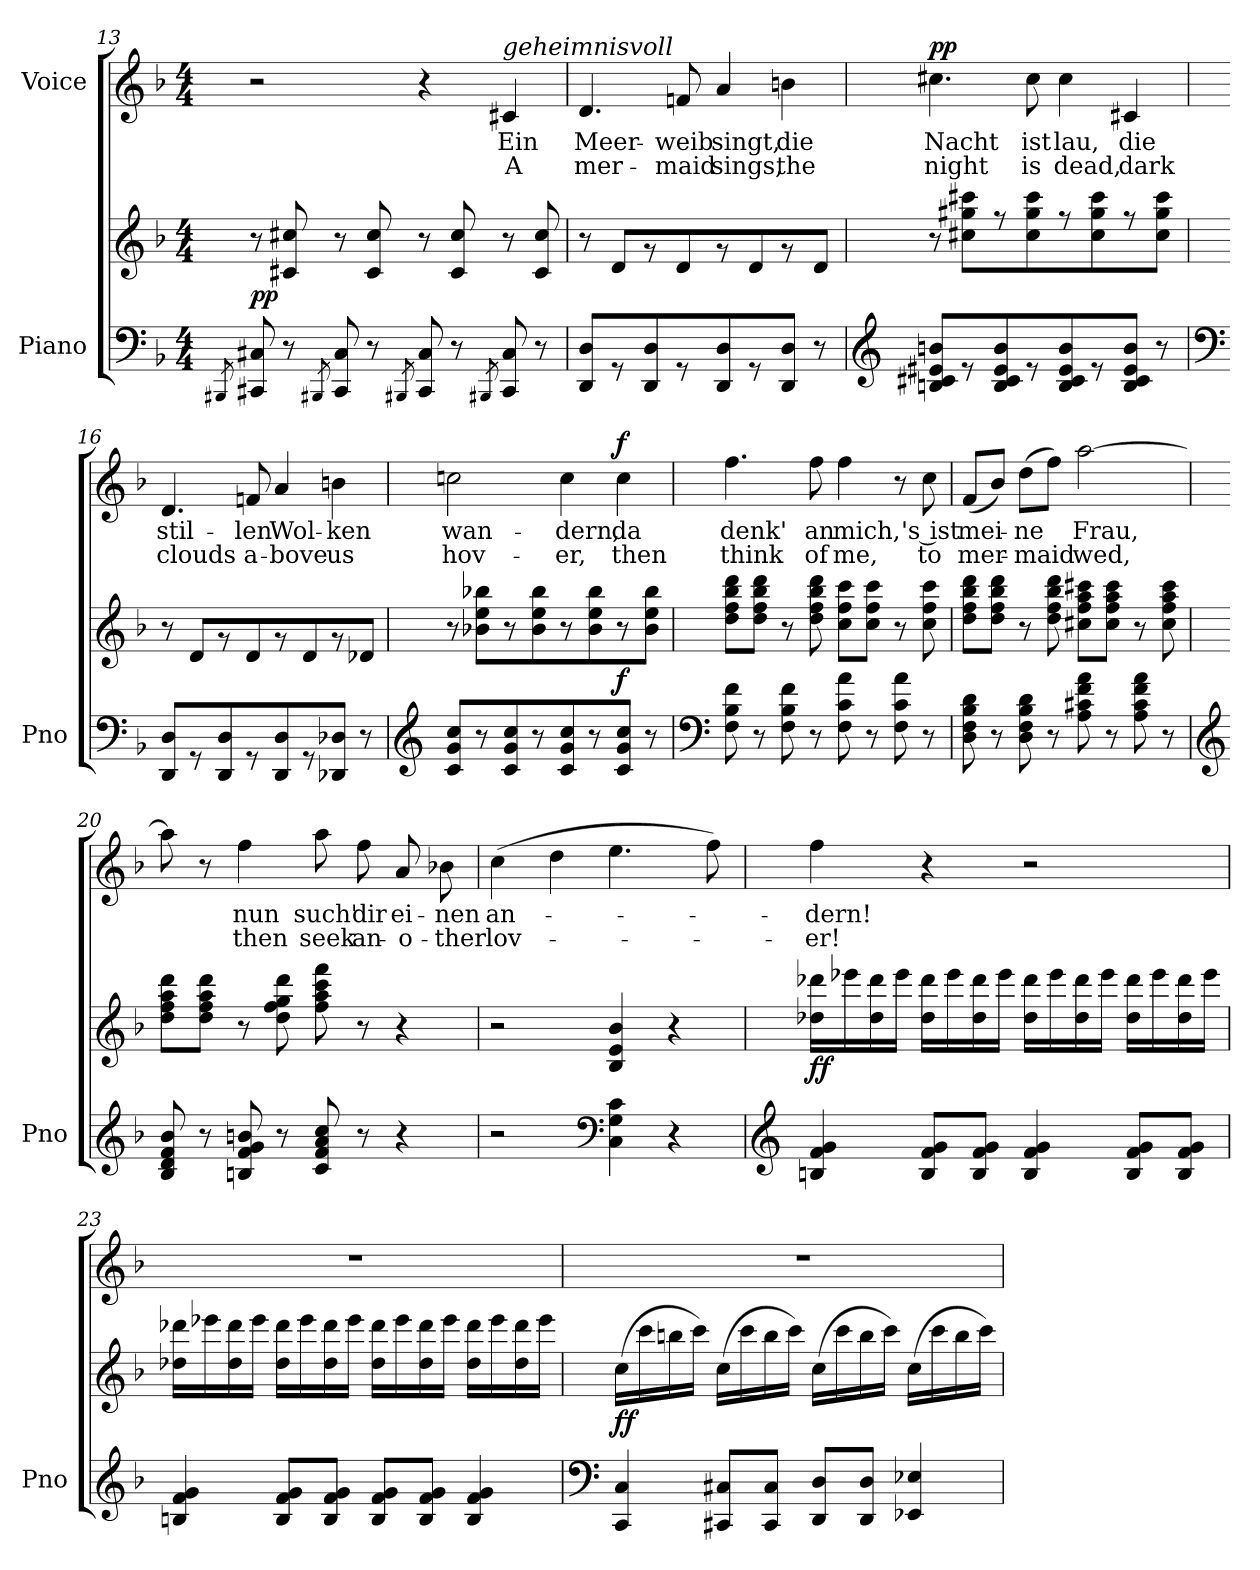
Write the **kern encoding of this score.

**kern	**kern	**dynam	**kern	**text	**text	**dynam
*part2	*part2	*part2	*part1	*part1	*part1	*part1
*staff3	*staff2	*staff2/3	*staff1	*staff1	*staff1	*staff1
*I"Piano	*	*	*I"Voice	*	*	*
*I'Pno	*	*	*	*	*	*
*clefF4	*clefG2	*	*clefG2	*	*	*
*k[b-]	*k[b-]	*	*k[b-]	*	*	*
*M4/4	*M4/4	*	*M4/4	*	*	*
=13	=13	=13	=13	=13	=13	=13
8qBBB#X/	.	.	.	.	.	.
!	!	!LO:DY:b	!	!	!	!
8CC#X/ 8C#X/	8r	pp	2r	.	.	.
8r	8c#X/ 8cc#X/	.	.	.	.	.
8qBBB#X/	.	.	.	.	.	.
8CC#/ 8C#/	8r	.	.	.	.	.
8r	8c#/ 8cc#/	.	.	.	.	.
*	*	*	*MM130	*	*	*
8qBBB#X/	.	.	.	.	.	.
8CC#/ 8C#/	8r	.	4r	.	.	.
8r	8c#/ 8cc#/	.	.	.	.	.
8qBBB#X/	.	.	.	.	.	.
!	!	!	!LO:TX:a:i:t=geheimnisvoll	!	!	!
!	!	!	!	!LO:LY:b	!LO:LY:b	!
8CC#/ 8C#/	8r	.	4c#X/	Ein	A	.
8r	8c#/ 8cc#/	.	.	.	.	.
=14	=14	=14	=14	=14	=14	=14
*	*	*	*MM120	*	*	*
!	!	!	!	!LO:LY:b	!LO:LY:b	!
8DD/ 8D/L	8r	.	4.d/	Meer-	mer-	.
8r	8d/L	.	.	.	.	.
8DD/ 8D/	8rg	.	.	.	.	.
!	!	!	!	!LO:LY:b	!LO:LY:b	!
8r	8d/	.	8fn/	-weib	-maid	.
!	!	!	!	!LO:LY:b	!LO:LY:b	!
8DD/ 8D/	8rg	.	4a/	singt,	sings,	.
8r	8d/	.	.	.	.	.
!	!	!	!	!LO:LY:b	!LO:LY:b	!
8DD/ 8D/J	8rg	.	4bn\	die	the	.
8r	8d/J	.	.	.	.	.
!!LO:LB:g=z
=15	=15	=15	=15	=15	=15	=15
*clefG2	*	*	*	*	*	*
!	!	!	!	!LO:LY:b	!LO:LY:b	!LO:DY:a
8Bn/ 8c#X/ 8e#X/ 8bn/L	8r	.	4.cc#X\	Nacht	night	pp
8r	8cc#X\ 8gg#X\ 8ccc#X\L	.	.	.	.	.
8B/ 8c#/ 8e#/ 8b/	8r	.	.	.	.	.
!	!	!	!	!LO:LY:b	!LO:LY:b	!
8r	8cc#\ 8gg#\ 8ccc#\	.	8cc#\	ist	is	.
!	!	!	!	!LO:LY:b	!LO:LY:b	!
8B/ 8c#/ 8e#/ 8b/	8r	.	4cc#\	lau,	dead,	.
8r	8cc#\ 8gg#\ 8ccc#\	.	.	.	.	.
!	!	!	!	!LO:LY:b	!LO:LY:b	!
8B/ 8c#/ 8e#/ 8b/J	8r	.	4c#X/	die	dark	.
8r	8cc#\ 8gg#\ 8ccc#\J	.	.	.	.	.
=16	=16	=16	=16	=16	=16	=16
*clefF4	*	*	*	*	*	*
!	!	!	!	!LO:LY:b	!LO:LY:b	!
8DD/ 8D/L	8r	.	4.d/	stil-	clouds	.
8r	8d/L	.	.	.	.	.
8DD/ 8D/	8rg	.	.	.	.	.
!	!	!	!	!LO:LY:b	!LO:LY:b	!
8r	8d/	.	8fn/	-len	a-	.
!	!	!	!	!LO:LY:b	!LO:LY:b	!
8DD/ 8D/	8rg	.	4a/	Wol-	-bove	.
8r	8d/	.	.	.	.	.
!	!	!	!	!LO:LY:b	!LO:LY:b	!
8DD-X/ 8D-X/J	8rg	.	4bn\	-ken	us	.
8r	8d-X/J	.	.	.	.	.
=17	=17	=17	=17	=17	=17	=17
*clefG2	*	*	*	*	*	*
!	!	!	!	!LO:LY:b	!LO:LY:b	!
8c/ 8g/ 8cc/L	8r	.	2ccn\	wan-	hov-	.
8r	8b-X\ 8ee\ 8bb-X\L	.	.	.	.	.
8c/ 8g/ 8cc/	8r	.	.	.	.	.
8r	8b-\ 8ee\ 8bb-\	.	.	.	.	.
!	!	!	!	!LO:LY:b	!LO:LY:b	!
8c/ 8g/ 8cc/	8r	.	4cc\	-dern,	-er,	.
8r	8b-\ 8ee\ 8bb-\	.	.	.	.	.
!	!	!LO:DY:b	!	!LO:LY:b	!LO:LY:b	!LO:DY:a
8c/ 8g/ 8cc/J	8r	f	4cc\	da	then	f
8r	8b-\ 8ee\ 8bb-\J	.	.	.	.	.
!!LO:LB:g=z
=18	=18	=18	=18	=18	=18	=18
*clefF4	*	*	*	*	*	*
!	!	!	!	!LO:LY:b	!LO:LY:b	!
8F\ 8B-\ 8f\	8dd\ 8ff\ 8bb-\ 8ddd\L	.	4.ff\	denk'	think	.
8r	8dd\ 8ff\ 8bb-\ 8ddd\J	.	.	.	.	.
8F\ 8B-\ 8f\	8r	.	.	.	.	.
!	!	!	!	!LO:LY:b	!LO:LY:b	!
8r	8dd\ 8ff\ 8bb-\ 8ddd\	.	8ff\	an	of	.
!	!	!	!	!LO:LY:b	!LO:LY:b	!
8F\ 8c\ 8a\	8cc\ 8ff\ 8ccc\L	.	4ff\	mich,	me,	.
8r	8cc\ 8ff\ 8ccc\J	.	.	.	.	.
8F\ 8c\ 8a\	8r	.	8r	.	.	.
!	!	!	!	!LO:LY:b	!LO:LY:b	!
8r	8cc\ 8ff\ 8ccc\	.	8cc\	's ist	to	.
=19	=19	=19	=19	=19	=19	=19
!	!	!	!	!LO:LY:b	!LO:LY:b	!
8D\ 8F\ 8B-\ 8d\	8dd\ 8ff\ 8bb-\ 8ddd\L	.	(8f/L	mei-	mer-	.
8r	8dd\ 8ff\ 8bb-\ 8ddd\J	.	8b-/J)	.	.	.
!	!	!	!	!LO:LY:b	!LO:LY:b	!
8D\ 8F\ 8B-\ 8d\	8r	.	(8dd\L	-ne	-maid	.
8r	8dd\ 8ff\ 8bb-\ 8ddd\	.	8ff\J)	.	.	.
!	!	!	!	!LO:LY:b	!LO:LY:b	!
8A\ 8c#X\ 8f\ 8a\	8cc#X\ 8ff\ 8aa\ 8ccc#X\L	.	[2aa\	Frau,	wed,	.
8r	8cc#\ 8ff\ 8aa\ 8ccc#\J	.	.	.	.	.
8A\ 8c#\ 8f\ 8a\	8r	.	.	.	.	.
8r	8cc#\ 8ff\ 8aa\ 8ccc#\	.	.	.	.	.
=20	=20	=20	=20	=20	=20	=20
*clefG2	*	*	*	*	*	*
8B-/ 8d/ 8f/ 8b-/	8dd\ 8ff\ 8aa\ 8ddd\L	.	8aa\]	.	.	.
8r	8dd\ 8ff\ 8aa\ 8ddd\J	.	8r	.	.	.
*	*	*	*MM120	*	*	*
!	!	!	!	!LO:LY:b	!LO:LY:b	!
8Bn/ 8f/ 8g/ 8bn/	8r	.	4ff\	nun	then	.
8r	8dd\ 8ff\ 8gg\ 8ddd\	.	.	.	.	.
*	*	*	*MM110	*	*	*
!	!	!	!	!LO:LY:b	!LO:LY:b	!
8c/ 8f/ 8a/ 8cc/	8ff\ 8aa\ 8ccc\ 8fff\	.	8aa\	such'	seek	.
!	!	!	!	!LO:LY:b	!LO:LY:b	!
8r	8r	.	8ff\	dir	an-	.
!	!	!	!	!LO:LY:b	!LO:LY:b	!
4r	4r	.	8a/	ei-	-o-	.
!	!	!	!	!LO:LY:b	!LO:LY:b	!
.	.	.	8b-X\	-nen	-ther	.
=21	=21	=21	=21	=21	=21	=21
*	*	*	*MM100	*	*	*
!	!	!	!	!LO:LY:b	!LO:LY:b	!
2r	2r	.	(4cc\	an-	lov-	.
.	.	.	4dd\	.	.	.
*clefF4	*	*	*	*	*	*
*	*	*	*MM90	*	*	*
4C\ 4G\ 4c\	4B-/ 4e/ 4b-/	.	4.ee\	.	.	.
4r	4r	.	.	.	.	.
.	.	.	8ff\)	.	.	.
!!LO:PB:g=z
=22	=22	=22	=22	=22	=22	=22
*clefG2	*	*	*	*	*	*
*	*	*	*MM120	*	*	*
!	!	!LO:DY:b	!	!LO:LY:b	!LO:LY:b	!
4Bn/ 4f/ 4g/	16dd-X\ 16ddd-X\LL	ff	4ff\	dern!	er!	.
.	16eee-X\	.	.	.	.	.
.	16dd-\ 16ddd-\	.	.	.	.	.
.	16eee-\JJ	.	.	.	.	.
*	*	*	*MM130	*	*	*
8B/ 8f/ 8g/L	16dd-\ 16ddd-\LL	.	4r	.	.	.
.	16eee-\	.	.	.	.	.
8B/ 8f/ 8g/J	16dd-\ 16ddd-\	.	.	.	.	.
.	16eee-\JJ	.	.	.	.	.
*	*	*	*MM140	*	*	*
4B/ 4f/ 4g/	16dd-\ 16ddd-\LL	.	2r	.	.	.
.	16eee-\	.	.	.	.	.
.	16dd-\ 16ddd-\	.	.	.	.	.
.	16eee-\JJ	.	.	.	.	.
8B/ 8f/ 8g/L	16dd-\ 16ddd-\LL	.	.	.	.	.
.	16eee-\	.	.	.	.	.
8B/ 8f/ 8g/J	16dd-\ 16ddd-\	.	.	.	.	.
.	16eee-\JJ	.	.	.	.	.
=23	=23	=23	=23	=23	=23	=23
4Bn/ 4f/ 4g/	16dd-X\ 16ddd-X\LL	.	1r	.	.	.
.	16eee-X\	.	.	.	.	.
.	16dd-\ 16ddd-\	.	.	.	.	.
.	16eee-\JJ	.	.	.	.	.
8B/ 8f/ 8g/L	16dd-\ 16ddd-\LL	.	.	.	.	.
.	16eee-\	.	.	.	.	.
8B/ 8f/ 8g/J	16dd-\ 16ddd-\	.	.	.	.	.
.	16eee-\JJ	.	.	.	.	.
8B/ 8f/ 8g/L	16dd-\ 16ddd-\LL	.	.	.	.	.
.	16eee-\	.	.	.	.	.
8B/ 8f/ 8g/J	16dd-\ 16ddd-\	.	.	.	.	.
.	16eee-\JJ	.	.	.	.	.
4B/ 4f/ 4g/	16dd-\ 16ddd-\LL	.	.	.	.	.
.	16eee-\	.	.	.	.	.
.	16dd-\ 16ddd-\	.	.	.	.	.
.	16eee-\JJ	.	.	.	.	.
!!LO:LB:g=z
=24	=24	=24	=24	=24	=24	=24
*clefF4	*	*	*	*	*	*
!	!	!LO:DY:b	!	!	!	!
4CC/ 4C/	(16cc\LL	ff	1r	.	.	.
.	16ccc\	.	.	.	.	.
.	16bbn\	.	.	.	.	.
.	16ccc\JJ)	.	.	.	.	.
8CC#X/ 8C#X/L	(16cc\LL	.	.	.	.	.
.	16ccc\	.	.	.	.	.
8CC#/ 8C#/J	16bb\	.	.	.	.	.
.	16ccc\JJ)	.	.	.	.	.
8DD/ 8D/L	(16cc\LL	.	.	.	.	.
.	16ccc\	.	.	.	.	.
8DD/ 8D/J	16bb\	.	.	.	.	.
.	16ccc\JJ)	.	.	.	.	.
4EE-X/ 4E-X/	(16cc\LL	.	.	.	.	.
.	16ccc\	.	.	.	.	.
.	16bb\	.	.	.	.	.
.	16ccc\JJ)	.	.	.	.	.
=	=	=	=	=	=	=
*-	*-	*-	*-	*-	*-	*-
